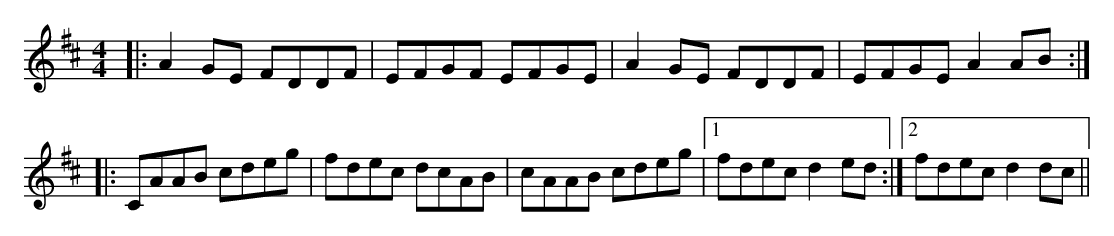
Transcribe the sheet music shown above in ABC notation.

X:1
M:4/4
K:D
|: A2 GE FDDF | EFGF EFGE | A2 GE FDDF | EFGE A2 AB :|
|: CAAB cdeg | fdec dcAB | cAAB cdeg |1 fdec d2 ed :|2 fdec d2 dc ||
